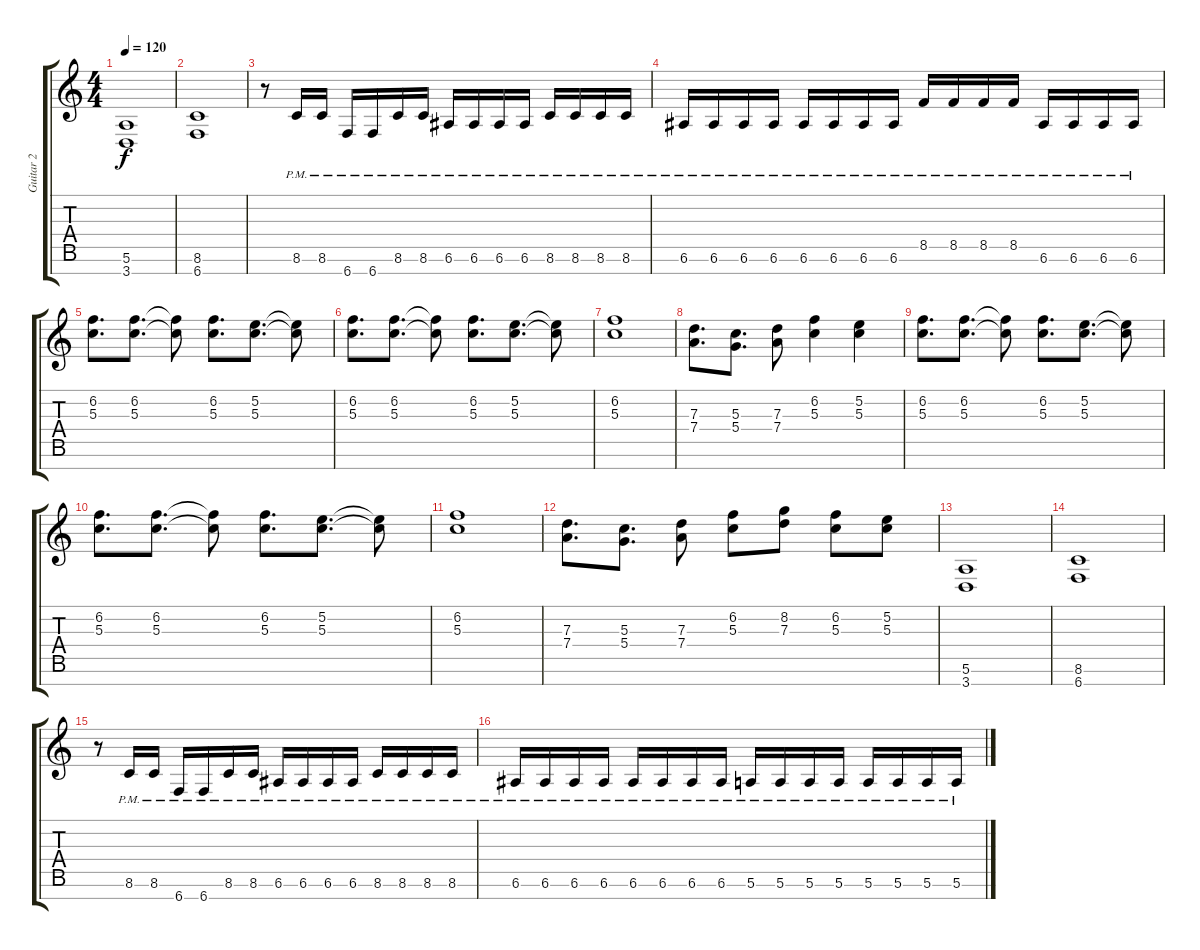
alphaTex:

\track ("Guitar 2" "Guitar 2") {instrument overdrivenguitar}
\staff {score tabs}
\tuning (E4 B3 G3 D3 A2 E2 B1) {hide}
\ts (4 4)
\tempo 120
\clef g2
\ks c
(5.6 3.7).1{dy f} |
(8.6 6.7).1 |
r.8 8.6{pm}.16 8.6{pm}.16 6.7{pm}.16 6.7{pm}.16 8.6{pm}.16 8.6{pm}.16 6.6{pm}.16 6.6{pm}.16 6.6{pm}.16 6.6{pm}.16 8.6{pm}.16 8.6{pm}.16 8.6{pm}.16 8.6{pm}.16 |
6.6{pm}.16 6.6{pm}.16 6.6{pm}.16 6.6{pm}.16 6.6{pm}.16 6.6{pm}.16 6.6{pm}.16 6.6{pm}.16 8.5{pm}.16 8.5{pm}.16 8.5{pm}.16 8.5{pm}.16 6.6{pm}.16 6.6{pm}.16 6.6{pm}.16 6.6{pm}.16 |
(6.2 5.3).8{d} (6.2 5.3).8{d} (6.2{t} 5.3{t}).8 (6.2 5.3).8{d} (5.2 5.3).8{d} (5.2{t} 5.3{t}).8 |
(6.2 5.3).8{d} (6.2 5.3).8{d} (6.2{t} 5.3{t}).8 (6.2 5.3).8{d} (5.2 5.3).8{d} (5.2{t} 5.3{t}).8 |
(6.2 5.3).1 |
(7.3 7.4).8{d} (5.3 5.4).8{d} (7.3 7.4).8 (6.2 5.3).4 (5.2 5.3).4 |
(6.2 5.3).8{d} (6.2 5.3).8{d} (6.2{t} 5.3{t}).8 (6.2 5.3).8{d} (5.2 5.3).8{d} (5.2{t} 5.3{t}).8 |
(6.2 5.3).8{d} (6.2 5.3).8{d} (6.2{t} 5.3{t}).8 (6.2 5.3).8{d} (5.2 5.3).8{d} (5.2{t} 5.3{t}).8 |
(6.2 5.3).1 |
(7.3 7.4).8{d} (5.3 5.4).8{d} (7.3 7.4).8 (6.2 5.3).8 (8.2 7.3).8 (6.2 5.3).8 (5.2 5.3).8 |
(5.6 3.7).1 |
(8.6 6.7).1 |
r.8 8.6{pm}.16 8.6{pm}.16 6.7{pm}.16 6.7{pm}.16 8.6{pm}.16 8.6{pm}.16 6.6{pm}.16 6.6{pm}.16 6.6{pm}.16 6.6{pm}.16 8.6{pm}.16 8.6{pm}.16 8.6{pm}.16 8.6{pm}.16 |
6.6{pm}.16 6.6{pm}.16 6.6{pm}.16 6.6{pm}.16 6.6{pm}.16 6.6{pm}.16 6.6{pm}.16 6.6{pm}.16 5.6{pm}.16 5.6{pm}.16 5.6{pm}.16 5.6{pm}.16 5.6{pm}.16 5.6{pm}.16 5.6{pm}.16 5.6{pm}.16
